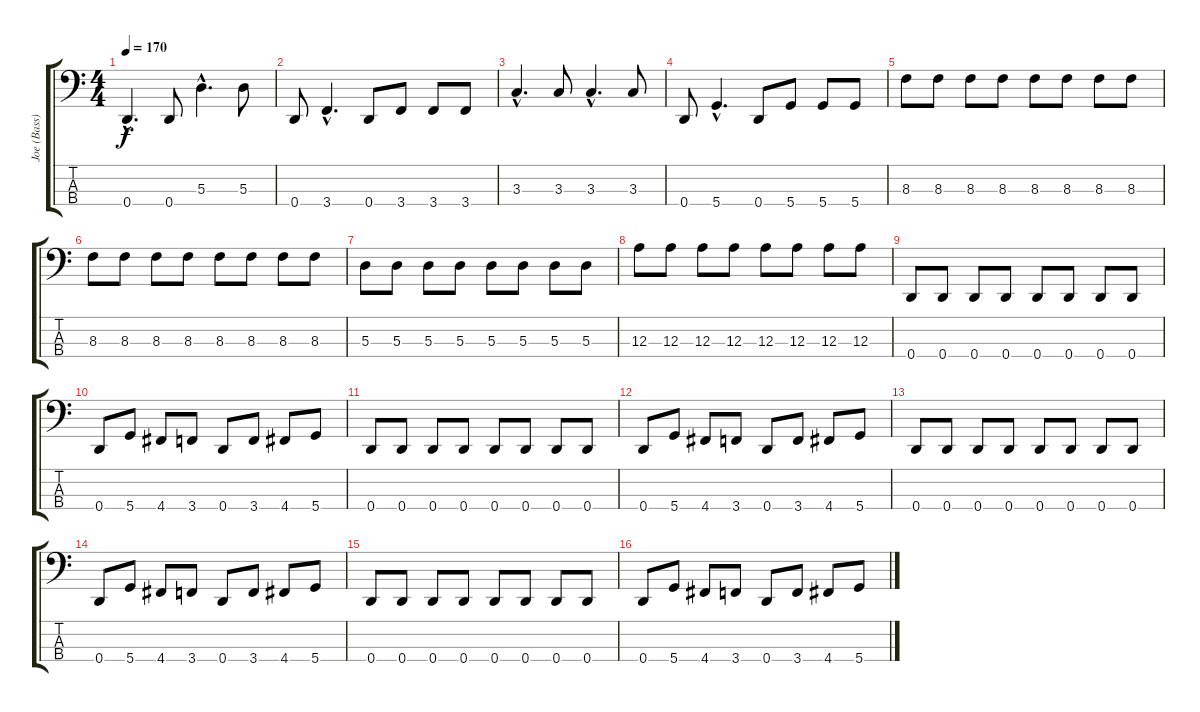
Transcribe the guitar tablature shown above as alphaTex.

\track ("Joe (Bass)" "Joe (Bass)") {instrument electricbassfinger}
\staff {score tabs}
\tuning (G2 D2 A1 D1) {hide}
\ts (4 4)
\tempo 170
\clef f4
\ks c
0.4{hac}.4{d dy f} 0.4.8 5.3{hac}.4{d} 5.3.8 |
0.4.8 3.4{hac}.4{d} 0.4.8 3.4.8 3.4.8 3.4.8 |
3.3{hac}.4{d} 3.3.8 3.3{hac}.4{d} 3.3.8 |
0.4.8 5.4{hac}.4{d} 0.4.8 5.4.8 5.4.8 5.4.8 |
8.3.8 8.3.8 8.3.8 8.3.8 8.3.8 8.3.8 8.3.8 8.3.8 |
8.3.8 8.3.8 8.3.8 8.3.8 8.3.8 8.3.8 8.3.8 8.3.8 |
5.3.8 5.3.8 5.3.8 5.3.8 5.3.8 5.3.8 5.3.8 5.3.8 |
12.3.8 12.3.8 12.3.8 12.3.8 12.3.8 12.3.8 12.3.8 12.3.8 |
0.4.8 0.4.8 0.4.8 0.4.8 0.4.8 0.4.8 0.4.8 0.4.8 |
0.4.8 5.4.8 4.4.8 3.4.8 0.4.8 3.4.8 4.4.8 5.4.8 |
0.4.8 0.4.8 0.4.8 0.4.8 0.4.8 0.4.8 0.4.8 0.4.8 |
0.4.8 5.4.8 4.4.8 3.4.8 0.4.8 3.4.8 4.4.8 5.4.8 |
0.4.8 0.4.8 0.4.8 0.4.8 0.4.8 0.4.8 0.4.8 0.4.8 |
0.4.8 5.4.8 4.4.8 3.4.8 0.4.8 3.4.8 4.4.8 5.4.8 |
0.4.8 0.4.8 0.4.8 0.4.8 0.4.8 0.4.8 0.4.8 0.4.8 |
0.4.8 5.4.8 4.4.8 3.4.8 0.4.8 3.4.8 4.4.8 5.4.8
